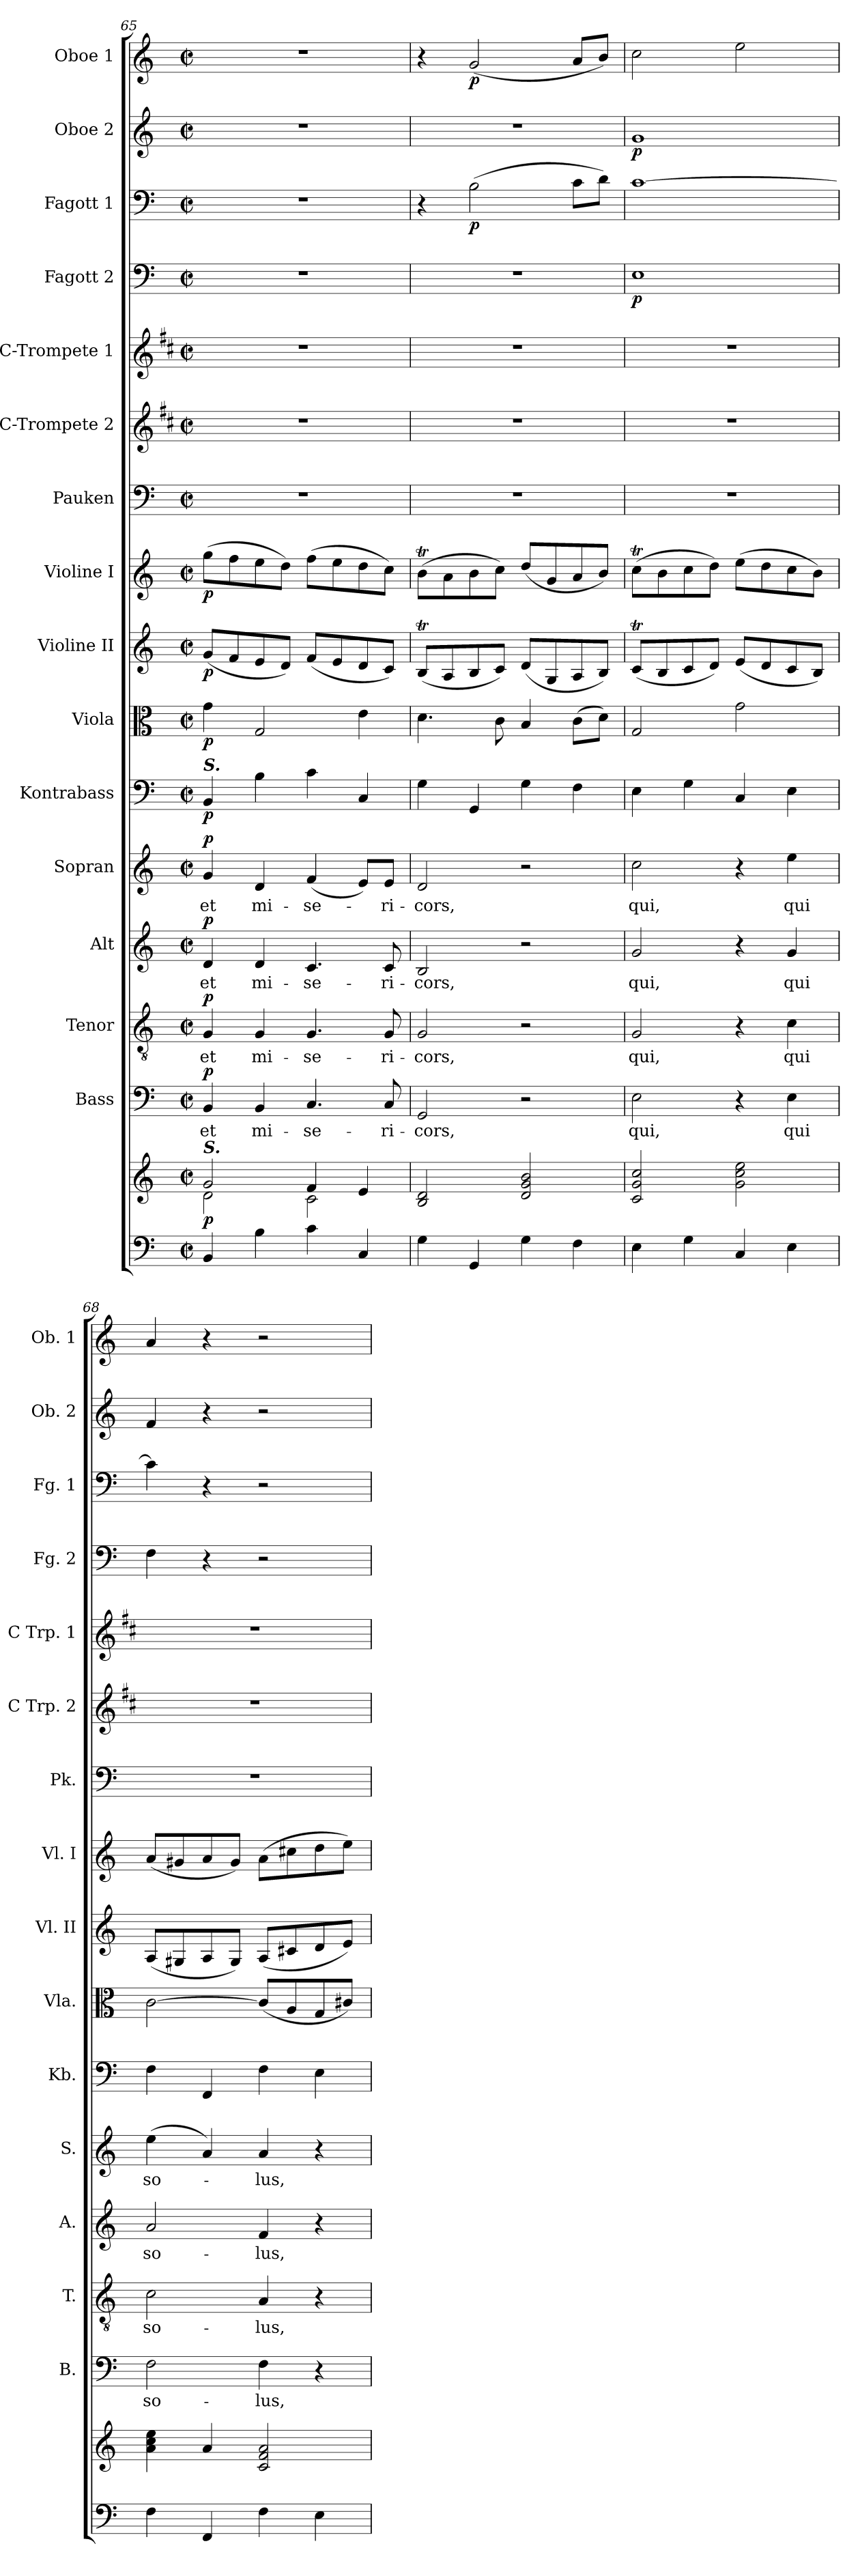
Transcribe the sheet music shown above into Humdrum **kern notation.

**kern	**kern	**dynam	**kern	**text	**dynam	**kern	**text	**dynam	**kern	**text	**dynam	**kern	**text	**dynam	**kern	**dynam	**kern	**dynam	**kern	**dynam	**kern	**dynam	**kern	**kern	**kern	**kern	**dynam	**kern	**dynam	**kern	**dynam	**kern	**dynam
*part16	*part16	*part16	*part15	*part15	*part15	*part14	*part14	*part14	*part13	*part13	*part13	*part12	*part12	*part12	*part11	*part11	*part10	*part10	*part9	*part9	*part8	*part8	*part7	*part6	*part5	*part4	*part4	*part3	*part3	*part2	*part2	*part1	*part1
*staff17	*staff16	*staff16/17	*staff15	*staff15	*staff15	*staff14	*staff14	*staff14	*staff13	*staff13	*staff13	*staff12	*staff12	*staff12	*staff11	*staff11	*staff10	*staff10	*staff9	*staff9	*staff8	*staff8	*staff7	*staff6	*staff5	*staff4	*staff4	*staff3	*staff3	*staff2	*staff2	*staff1	*staff1
*	*	*	*I"Bass	*	*	*I"Tenor	*	*	*I"Alt	*	*	*I"Sopran	*	*	*I"Kontrabass	*	*I"Viola	*	*I"Violine II	*	*I"Violine I	*	*I"Pauken	*I"C-Trompete 2	*I"C-Trompete 1	*I"Fagott 2	*	*I"Fagott 1	*	*I"Oboe 2	*	*I"Oboe 1	*
*	*	*	*I'B.	*	*	*I'T.	*	*	*I'A.	*	*	*I'S.	*	*	*I'Kb.	*	*I'Vla.	*	*I'Vl. II	*	*I'Vl. I	*	*I'Pk.	*I'C Trp. 2	*I'C Trp. 1	*I'Fg. 2	*	*I'Fg. 1	*	*I'Ob. 2	*	*I'Ob. 1	*
*clefF4	*clefG2	*	*clefF4	*	*	*clefGv2	*	*	*clefG2	*	*	*clefG2	*	*	*clefF4	*	*clefC3	*	*clefG2	*	*clefG2	*	*clefF4	*clefG2	*clefG2	*clefF4	*	*clefF4	*	*clefG2	*	*clefG2	*
*	*	*	*	*	*	*	*	*	*	*	*	*	*	*	*ITrd7c12	*	*	*	*	*	*	*	*	*ITrd1c2	*ITrd1c2	*	*	*	*	*	*	*	*
*k[]	*k[]	*	*k[]	*	*	*k[]	*	*	*k[]	*	*	*k[]	*	*	*k[]	*	*k[]	*	*k[]	*	*k[]	*	*k[]	*k[]	*k[]	*k[]	*	*k[]	*	*k[]	*	*k[]	*
*C:	*C:	*	*C:	*	*	*C:	*	*	*C:	*	*	*C:	*	*	*C:	*	*C:	*	*C:	*	*C:	*	*C:	*C:	*C:	*C:	*	*C:	*	*C:	*	*C:	*
*M2/2	*M2/2	*	*M2/2	*	*	*M2/2	*	*	*M2/2	*	*	*M2/2	*	*	*M2/2	*	*M2/2	*	*M2/2	*	*M2/2	*	*M2/2	*M2/2	*M2/2	*M2/2	*	*M2/2	*	*M2/2	*	*M2/2	*
*met(c|)	*met(c|)	*	*met(c|)	*	*	*met(c|)	*	*	*met(c|)	*	*	*met(c|)	*	*	*met(c|)	*	*met(c|)	*	*met(c|)	*	*met(c|)	*	*met(c|)	*met(c|)	*met(c|)	*met(c|)	*	*met(c|)	*	*met(c|)	*	*met(c|)	*
=65	=65	=65	=65	=65	=65	=65	=65	=65	=65	=65	=65	=65	=65	=65	=65	=65	=65	=65	=65	=65	=65	=65	=65	=65	=65	=65	=65	=65	=65	=65	=65	=65	=65
*	*^	*	*	*	*	*	*	*	*	*	*	*	*	*	*	*	*	*	*	*	*	*	*	*	*	*	*	*	*	*	*	*	*
!	!	!	!	!	!	!	!	!	!	!	!	!	!	!	!	!LO:TX:a:Bi:t=S.	!	!	!	!	!	!	!	!	!	!	!	!	!	!	!	!	!	!
!	!LO:TX:a:Bi:t=S.	!	!	!	!	!	!	!	!	!	!	!	!	!	!	!	!	!	!	!	!	!	!	!	!	!	!	!	!	!	!	!	!	!
!	!	!	!LO:DY:b	!	!LO:LY:b	!LO:DY:a	!	!LO:LY:b	!LO:DY:a	!	!LO:LY:b	!LO:DY:a	!	!LO:LY:b	!LO:DY:a	!	!LO:DY:b	!	!LO:DY:b	!	!LO:DY:b	!	!LO:DY:b	!	!	!	!	!	!	!	!	!	!	!
4BB/	2g/	2d\	p	4BB/	et	p	4G/	et	p	4d/	et	p	4g/	et	p	4BBB/	p	4g\	p	(<8g/L	p	(>8gg\L	p	1r	1r	1r	1r	.	1r	.	1r	.	1r	.
.	.	.	.	.	.	.	.	.	.	.	.	.	.	.	.	.	.	.	.	8f/	.	8ff\	.	.	.	.	.	.	.	.	.	.	.	.
!	!	!	!	!	!LO:LY:b	!	!	!LO:LY:b	!	!	!LO:LY:b	!	!	!LO:LY:b	!	!	!	!	!	!	!	!	!	!	!	!	!	!	!	!	!	!	!	!
4B\	.	.	.	4BB/	mi-	.	4G/	mi-	.	4d/	mi-	.	4d/	mi-	.	4BB\	.	2G/	.	8e/	.	8ee\	.	.	.	.	.	.	.	.	.	.	.	.
.	.	.	.	.	.	.	.	.	.	.	.	.	.	.	.	.	.	.	.	8d/J)	.	8dd\J)	.	.	.	.	.	.	.	.	.	.	.	.
!	!	!	!	!	!LO:LY:b	!	!	!LO:LY:b	!	!	!LO:LY:b	!	!	!LO:LY:b	!	!	!	!	!	!	!	!	!	!	!	!	!	!	!	!	!	!	!	!
4c\	4f/	2c\	.	4.C/	-se-	.	4.G/	-se-	.	4.c/	-se-	.	(<4f/	-se-	.	4C\	.	.	.	(<8f/L	.	(>8ff\L	.	.	.	.	.	.	.	.	.	.	.	.
.	.	.	.	.	.	.	.	.	.	.	.	.	.	.	.	.	.	.	.	8e/	.	8ee\	.	.	.	.	.	.	.	.	.	.	.	.
4C/	4e/	.	.	.	.	.	.	.	.	.	.	.	8e/L)	.	.	4CC/	.	4e\	.	8d/	.	8dd\	.	.	.	.	.	.	.	.	.	.	.	.
!	!	!	!	!	!LO:LY:b	!	!	!LO:LY:b	!	!	!LO:LY:b	!	!	!LO:LY:b	!	!	!	!	!	!	!	!	!	!	!	!	!	!	!	!	!	!	!	!
.	.	.	.	8C/	-ri-	.	8G/	-ri-	.	8c/	-ri-	.	8e/J	-ri-	.	.	.	.	.	8c/J)	.	8cc\J)	.	.	.	.	.	.	.	.	.	.	.	.
*	*v	*v	*	*	*	*	*	*	*	*	*	*	*	*	*	*	*	*	*	*	*	*	*	*	*	*	*	*	*	*	*	*	*	*
=66	=66	=66	=66	=66	=66	=66	=66	=66	=66	=66	=66	=66	=66	=66	=66	=66	=66	=66	=66	=66	=66	=66	=66	=66	=66	=66	=66	=66	=66	=66	=66	=66	=66
!	!	!	!	!LO:LY:b	!	!	!LO:LY:b	!	!	!LO:LY:b	!	!	!LO:LY:b	!	!	!	!	!	!	!	!	!	!	!	!	!	!	!	!	!	!	!	!
4G\	2B/ 2d/	.	2GG/	-cors,	.	2G/	-cors,	.	2B/	-cors,	.	2d/	-cors,	.	4GG\	.	4.d\	.	(<8Bt/L	.	(>8bt\L	.	1r	1r	1r	1r	.	4r	.	1r	.	4r	.
.	.	.	.	.	.	.	.	.	.	.	.	.	.	.	.	.	.	.	8A/	.	8a\	.	.	.	.	.	.	.	.	.	.	.	.
!	!	!	!	!	!	!	!	!	!	!	!	!	!	!	!	!	!	!	!	!	!	!	!	!	!	!	!	!	!LO:DY:b	!	!	!	!LO:DY:b
4GG/	.	.	.	.	.	.	.	.	.	.	.	.	.	.	4GGG/	.	.	.	8B/	.	8b\	.	.	.	.	.	.	(>2B\	p	.	.	(<2g/	p
.	.	.	.	.	.	.	.	.	.	.	.	.	.	.	.	.	8c\	.	8c/J)	.	8cc\J)	.	.	.	.	.	.	.	.	.	.	.	.
4G\	2d/ 2g/ 2b/	.	2r	.	.	2r	.	.	2r	.	.	2r	.	.	4GG\	.	4B/	.	(<8d/L	.	(<8dd/L	.	.	.	.	.	.	.	.	.	.	.	.
.	.	.	.	.	.	.	.	.	.	.	.	.	.	.	.	.	.	.	8G/	.	8g/	.	.	.	.	.	.	.	.	.	.	.	.
4F\	.	.	.	.	.	.	.	.	.	.	.	.	.	.	4FF\	.	(>8c\L	.	8A/	.	8a/	.	.	.	.	.	.	8c\L	.	.	.	8a/L	.
.	.	.	.	.	.	.	.	.	.	.	.	.	.	.	.	.	8d\J)	.	8B/J)	.	8b/J)	.	.	.	.	.	.	8d\J)	.	.	.	8b/J)	.
=67	=67	=67	=67	=67	=67	=67	=67	=67	=67	=67	=67	=67	=67	=67	=67	=67	=67	=67	=67	=67	=67	=67	=67	=67	=67	=67	=67	=67	=67	=67	=67	=67	=67
!	!	!	!	!LO:LY:b	!	!	!LO:LY:b	!	!	!LO:LY:b	!	!	!LO:LY:b	!	!	!	!	!	!	!	!	!	!	!	!	!	!LO:DY:b	!	!	!	!LO:DY:b	!	!
4E\	2c/ 2g/ 2cc/	.	2E\	qui,	.	2G/	qui,	.	2g/	qui,	.	2cc\	qui,	.	4EE\	.	2G/	.	(<8cT/L	.	(>8ccT\L	.	1r	1r	1r	1E	p	[1c	.	1g	p	2cc\	.
.	.	.	.	.	.	.	.	.	.	.	.	.	.	.	.	.	.	.	8B/	.	8b\	.	.	.	.	.	.	.	.	.	.	.	.
4G\	.	.	.	.	.	.	.	.	.	.	.	.	.	.	4GG\	.	.	.	8c/	.	8cc\	.	.	.	.	.	.	.	.	.	.	.	.
.	.	.	.	.	.	.	.	.	.	.	.	.	.	.	.	.	.	.	8d/J)	.	8dd\J)	.	.	.	.	.	.	.	.	.	.	.	.
4C/	2g\ 2cc\ 2ee\	.	4r	.	.	4r	.	.	4r	.	.	4r	.	.	4CC/	.	2g\	.	(<8e/L	.	(>8ee\L	.	.	.	.	.	.	.	.	.	.	2ee\	.
.	.	.	.	.	.	.	.	.	.	.	.	.	.	.	.	.	.	.	8d/	.	8dd\	.	.	.	.	.	.	.	.	.	.	.	.
!	!	!	!	!LO:LY:b	!	!	!LO:LY:b	!	!	!LO:LY:b	!	!	!LO:LY:b	!	!	!	!	!	!	!	!	!	!	!	!	!	!	!	!	!	!	!	!
4E\	.	.	4E\	qui	.	4c\	qui	.	4g/	qui	.	4ee\	qui	.	4EE\	.	.	.	8c/	.	8cc\	.	.	.	.	.	.	.	.	.	.	.	.
.	.	.	.	.	.	.	.	.	.	.	.	.	.	.	.	.	.	.	8B/J)	.	8b\J)	.	.	.	.	.	.	.	.	.	.	.	.
=68	=68	=68	=68	=68	=68	=68	=68	=68	=68	=68	=68	=68	=68	=68	=68	=68	=68	=68	=68	=68	=68	=68	=68	=68	=68	=68	=68	=68	=68	=68	=68	=68	=68
!	!	!	!	!LO:LY:b	!	!	!LO:LY:b	!	!	!LO:LY:b	!	!	!LO:LY:b	!	!	!	!	!	!	!	!	!	!	!	!	!	!	!	!	!	!	!	!
4F\	4a\ 4cc\ 4ee\	.	2F\	so-	.	2c\	so-	.	2a/	so-	.	(>4ee\	so-	.	4FF\	.	[2c\	.	(<8A/L	.	(<8a/L	.	1r	1r	1r	4F\	.	4c\]	.	4f/	.	4a/	.
.	.	.	.	.	.	.	.	.	.	.	.	.	.	.	.	.	.	.	8G#X/	.	8g#X/	.	.	.	.	.	.	.	.	.	.	.	.
4FF/	4a/	.	.	.	.	.	.	.	.	.	.	4a/)	.	.	4FFF/	.	.	.	8A/	.	8a/	.	.	.	.	4r	.	4r	.	4r	.	4r	.
.	.	.	.	.	.	.	.	.	.	.	.	.	.	.	.	.	.	.	8G#/J)	.	8g#/J)	.	.	.	.	.	.	.	.	.	.	.	.
!	!	!	!	!LO:LY:b	!	!	!LO:LY:b	!	!	!LO:LY:b	!	!	!LO:LY:b	!	!	!	!	!	!	!	!	!	!	!	!	!	!	!	!	!	!	!	!
4F\	2c/ 2f/ 2a/	.	4F\	-lus,	.	4A/	-lus,	.	4f/	-lus,	.	4a/	-lus,	.	4FF\	.	(<8c/L]	.	(<8A/L	.	(>8a\L	.	.	.	.	2r	.	2r	.	2r	.	2r	.
.	.	.	.	.	.	.	.	.	.	.	.	.	.	.	.	.	8A/	.	8c#X/	.	8cc#X\	.	.	.	.	.	.	.	.	.	.	.	.
4E\	.	.	4r	.	.	4r	.	.	4r	.	.	4r	.	.	4EE\	.	8G/	.	8d/	.	8dd\	.	.	.	.	.	.	.	.	.	.	.	.
.	.	.	.	.	.	.	.	.	.	.	.	.	.	.	.	.	8c#X/J)	.	8e/J)	.	8ee\J)	.	.	.	.	.	.	.	.	.	.	.	.
=	=	=	=	=	=	=	=	=	=	=	=	=	=	=	=	=	=	=	=	=	=	=	=	=	=	=	=	=	=	=	=	=	=
*-	*-	*-	*-	*-	*-	*-	*-	*-	*-	*-	*-	*-	*-	*-	*-	*-	*-	*-	*-	*-	*-	*-	*-	*-	*-	*-	*-	*-	*-	*-	*-	*-	*-
